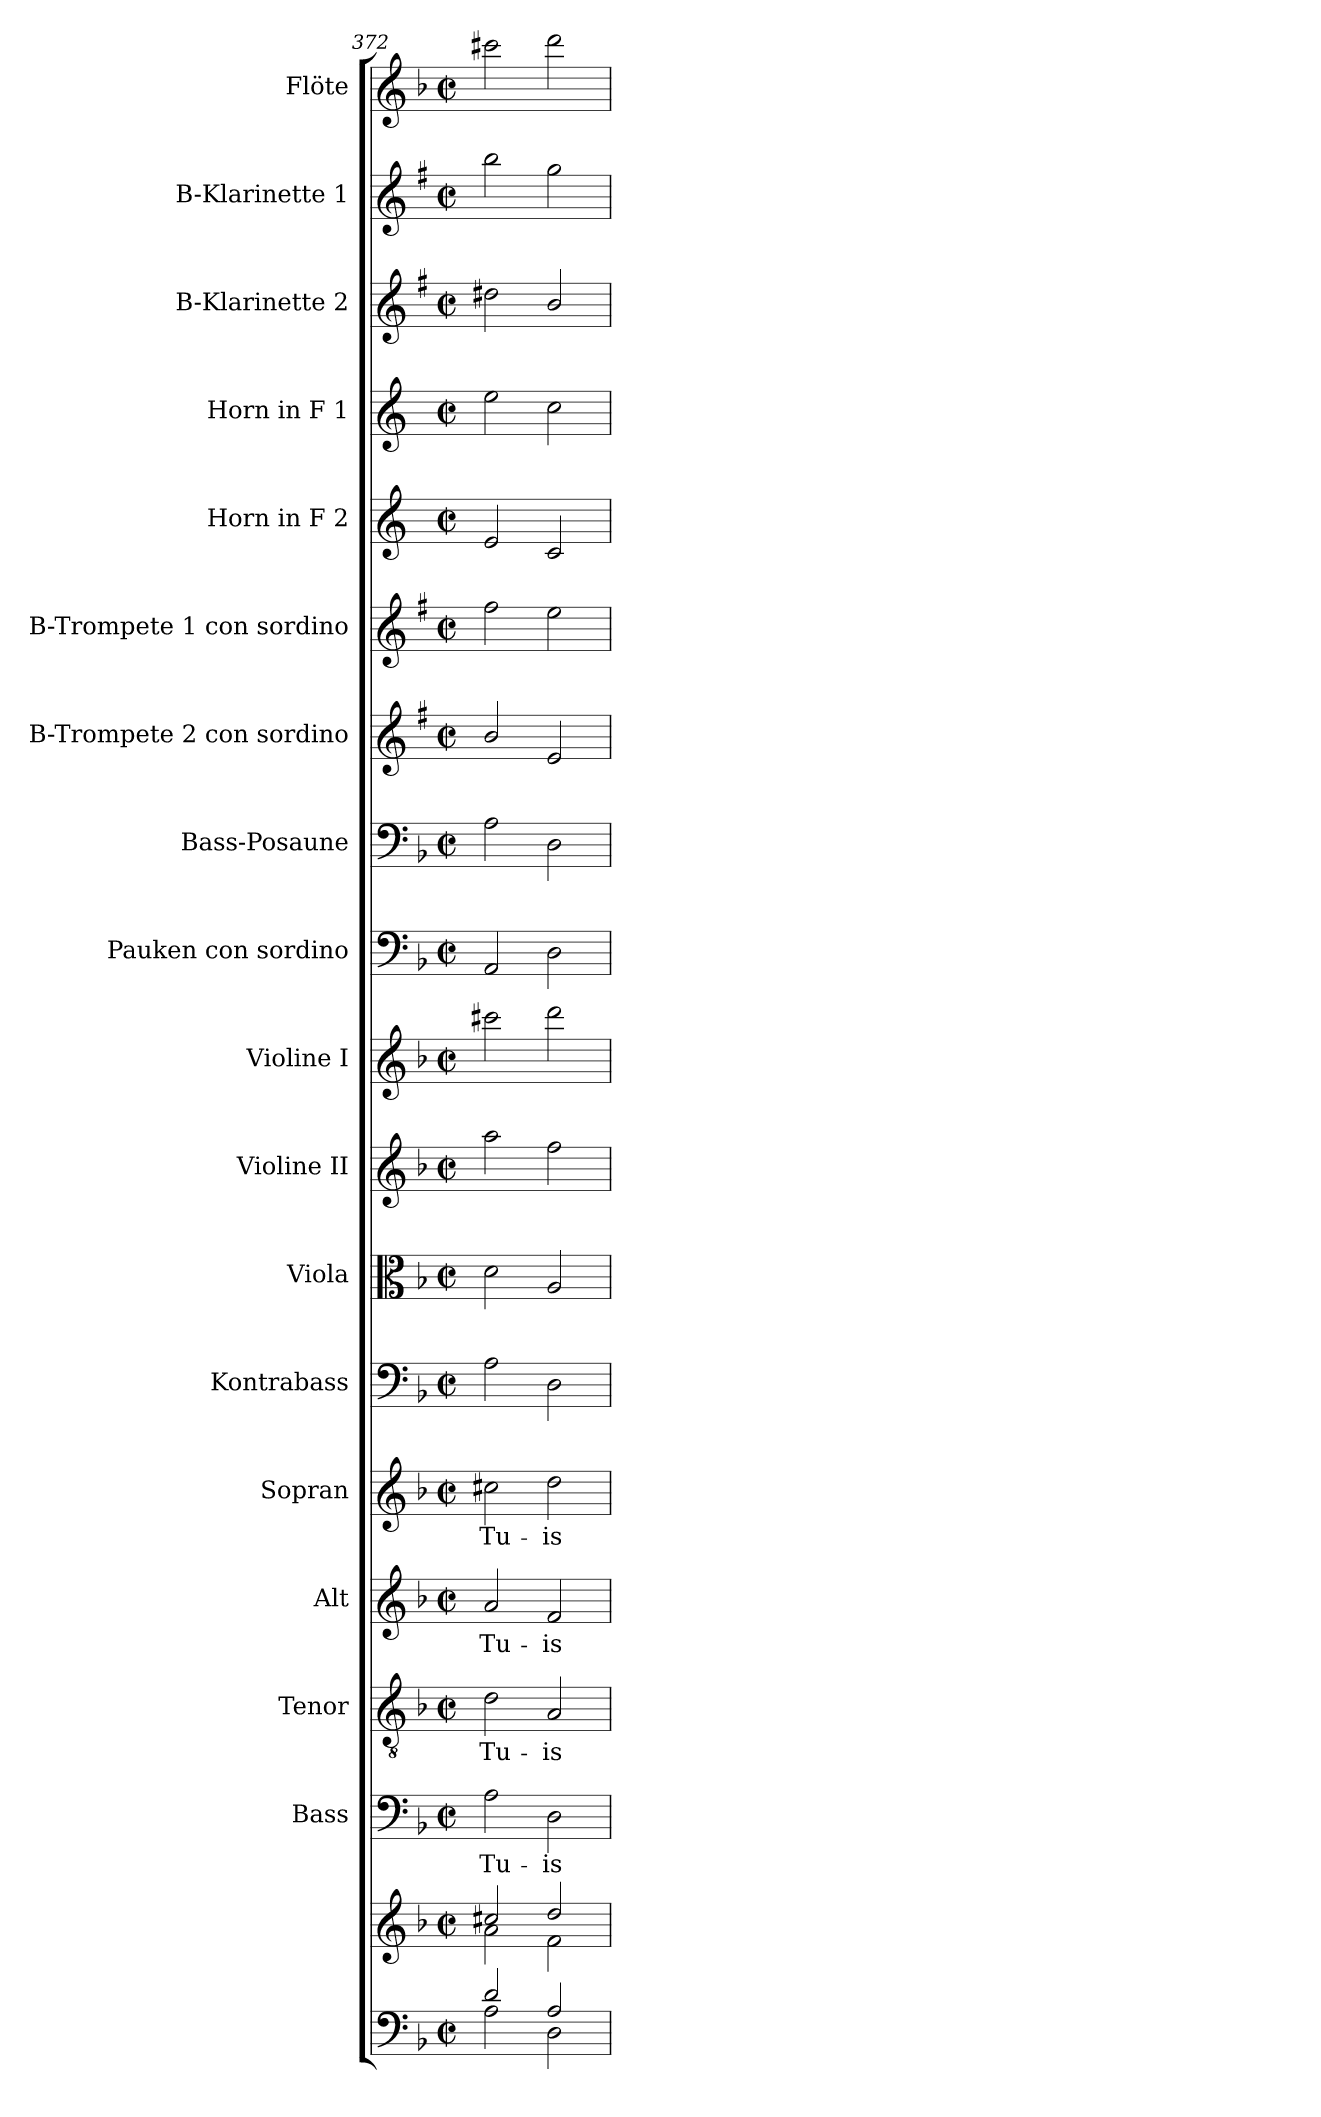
**kern	**kern	**kern	**text	**kern	**text	**kern	**text	**kern	**text	**kern	**kern	**kern	**kern	**kern	**kern	**kern	**kern	**kern	**kern	**kern	**kern	**kern
*part18	*part18	*part17	*part17	*part16	*part16	*part15	*part15	*part14	*part14	*part13	*part12	*part11	*part10	*part9	*part8	*part7	*part6	*part5	*part4	*part3	*part2	*part1
*staff19	*staff18	*staff17	*staff17	*staff16	*staff16	*staff15	*staff15	*staff14	*staff14	*staff13	*staff12	*staff11	*staff10	*staff9	*staff8	*staff7	*staff6	*staff5	*staff4	*staff3	*staff2	*staff1
*	*	*I"Bass	*	*I"Tenor	*	*I"Alt	*	*I"Sopran	*	*I"Kontrabass	*I"Viola	*I"Violine II	*I"Violine I	*I"Pauken con sordino	*I"Bass-Posaune	*I"B-Trompete 2 con sordino	*I"B-Trompete 1 con sordino	*I"Horn in F 2	*I"Horn in F 1	*I"B-Klarinette 2	*I"B-Klarinette 1	*I"Flöte
*	*	*I'B.	*	*I'T.	*	*I'A.	*	*I'S.	*	*I'Kb.	*I'Vla.	*I'Vl. II	*I'Vl. I	*I'Pk.	*I'B. Pos.	*I'B Trp. 2	*I'B Trp. 1	*	*	*I'B Kl. 2	*I'B Kl. 1	*I'Fl.
*clefF4	*clefG2	*clefF4	*	*clefGv2	*	*clefG2	*	*clefG2	*	*clefF4	*clefC3	*clefG2	*clefG2	*clefF4	*clefF4	*clefG2	*clefG2	*clefG2	*clefG2	*clefG2	*clefG2	*clefG2
*	*	*	*	*	*	*	*	*	*	*ITrd7c12	*	*	*	*	*	*ITrd1c2	*ITrd1c2	*ITrd4c7	*ITrd4c7	*ITrd1c2	*ITrd1c2	*
*k[b-]	*k[b-]	*k[b-]	*	*k[b-]	*	*k[b-]	*	*k[b-]	*	*k[b-]	*k[b-]	*k[b-]	*k[b-]	*k[b-]	*k[b-]	*k[b-]	*k[b-]	*k[b-]	*k[b-]	*k[b-]	*k[b-]	*k[b-]
*F:	*F:	*F:	*	*F:	*	*F:	*	*F:	*	*F:	*F:	*F:	*F:	*F:	*F:	*F:	*F:	*F:	*F:	*F:	*F:	*F:
*M2/2	*M2/2	*M2/2	*	*M2/2	*	*M2/2	*	*M2/2	*	*M2/2	*M2/2	*M2/2	*M2/2	*M2/2	*M2/2	*M2/2	*M2/2	*M2/2	*M2/2	*M2/2	*M2/2	*M2/2
*met(c|)	*met(c|)	*met(c|)	*	*met(c|)	*	*met(c|)	*	*met(c|)	*	*met(c|)	*met(c|)	*met(c|)	*met(c|)	*met(c|)	*met(c|)	*met(c|)	*met(c|)	*met(c|)	*met(c|)	*met(c|)	*met(c|)	*met(c|)
=372	=372	=372	=372	=372	=372	=372	=372	=372	=372	=372	=372	=372	=372	=372	=372	=372	=372	=372	=372	=372	=372	=372
*^	*^	*	*	*	*	*	*	*	*	*	*	*	*	*	*	*	*	*	*	*	*	*
!	!	!	!	!	!LO:LY:b	!	!LO:LY:b	!	!LO:LY:b	!	!LO:LY:b	!	!	!	!	!	!	!	!	!	!	!	!	!
2d/	2A\	2cc#X/	2a\	2A\	Tu-	2d\	Tu-	2a/	Tu-	2cc#X\	Tu-	2AA\	2d\	2aa\	2ccc#X\	2AA/	2A\	2a/	2ee\	2A/	2a\	2cc#X\	2aa\	2ccc#X\
!	!	!	!	!	!LO:LY:b	!	!LO:LY:b	!	!LO:LY:b	!	!LO:LY:b	!	!	!	!	!	!	!	!	!	!	!	!	!
2A/	2D\	2dd/	2f\	2D\	-is	2A/	-is	2f/	-is	2dd\	-is	2DD\	2A/	2ff\	2ddd\	2D\	2D\	2d/	2dd\	2F/	2f\	2a/	2ff\	2ddd\
*v	*v	*	*	*	*	*	*	*	*	*	*	*	*	*	*	*	*	*	*	*	*	*	*	*
*	*v	*v	*	*	*	*	*	*	*	*	*	*	*	*	*	*	*	*	*	*	*	*	*
=	=	=	=	=	=	=	=	=	=	=	=	=	=	=	=	=	=	=	=	=	=	=
*-	*-	*-	*-	*-	*-	*-	*-	*-	*-	*-	*-	*-	*-	*-	*-	*-	*-	*-	*-	*-	*-	*-
